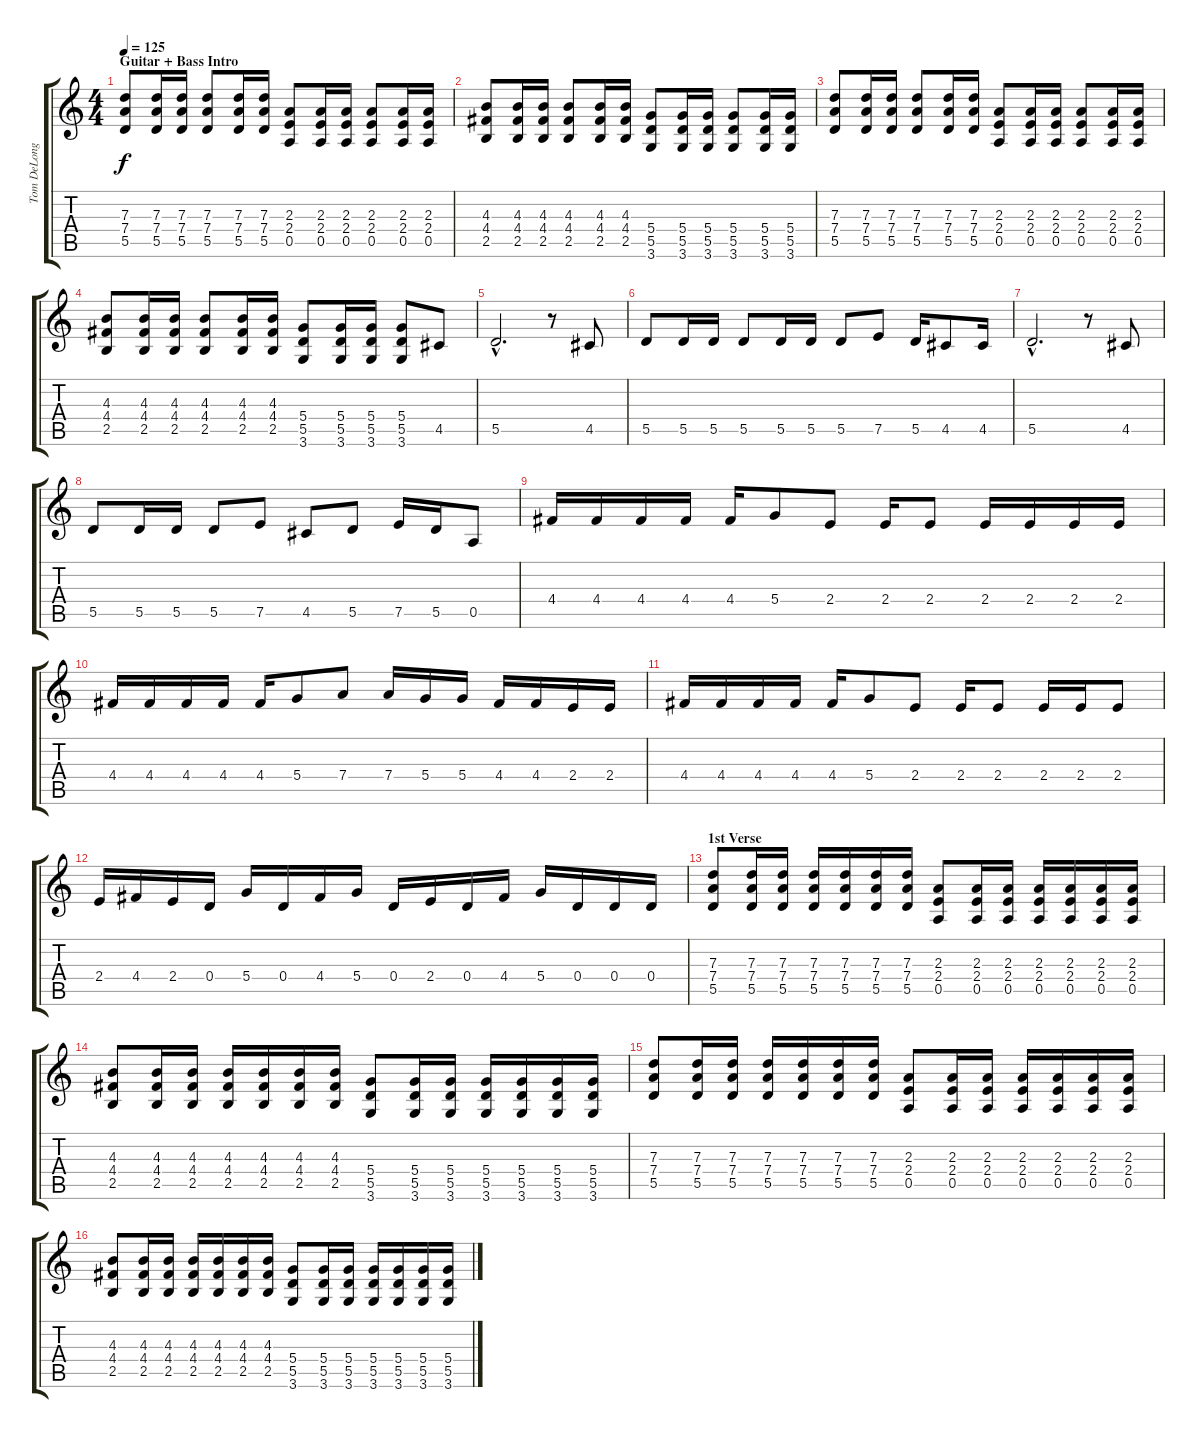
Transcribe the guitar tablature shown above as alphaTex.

\track ("Tom DeLonge (Guitar)" "Tom DeLong") {instrument distortionguitar}
\staff {score tabs}
\tuning (E4 B3 G3 D3 A2 E2) {hide}
\ts (4 4)
\section ("" "Guitar + Bass Intro")
\tempo 125
\clef g2
\ks c
(7.3{t} 7.4{t} 5.5{t}).8{dy f} (7.3 7.4 5.5).16 (7.3 7.4 5.5).16 (7.3 7.4 5.5).8 (7.3 7.4 5.5).16 (7.3 7.4 5.5).16 (2.3 2.4 0.5).8 (2.3 2.4 0.5).16 (2.3 2.4 0.5).16 (2.3 2.4 0.5).8 (2.3 2.4 0.5).16 (2.3 2.4 0.5).16 |
(4.3 4.4 2.5).8 (4.3 4.4 2.5).16 (4.3 4.4 2.5).16 (4.3 4.4 2.5).8 (4.3 4.4 2.5).16 (4.3 4.4 2.5).16 (5.4 5.5 3.6).8 (5.4 5.5 3.6).16 (5.4 5.5 3.6).16 (5.4 5.5 3.6).8 (5.4 5.5 3.6).16 (5.4 5.5 3.6).16 |
(7.3 7.4 5.5).8 (7.3 7.4 5.5).16 (7.3 7.4 5.5).16 (7.3 7.4 5.5).8 (7.3 7.4 5.5).16 (7.3 7.4 5.5).16 (2.3 2.4 0.5).8 (2.3 2.4 0.5).16 (2.3 2.4 0.5).16 (2.3 2.4 0.5).8 (2.3 2.4 0.5).16 (2.3 2.4 0.5).16 |
(4.3 4.4 2.5).8 (4.3 4.4 2.5).16 (4.3 4.4 2.5).16 (4.3 4.4 2.5).8 (4.3 4.4 2.5).16 (4.3 4.4 2.5).16 (5.4 5.5 3.6).8 (5.4 5.5 3.6).16 (5.4 5.5 3.6).16 (5.4 5.5 3.6).8 4.5.8 |
5.5{hac}.2{d} r.8 4.5.8 |
5.5.8 5.5.16 5.5.16 5.5.8 5.5.16 5.5.16 5.5.8 7.5.8 5.5.16 4.5.8 4.5.16 |
5.5{hac}.2{d} r.8 4.5.8 |
5.5.8 5.5.16 5.5.16 5.5.8 7.5.8 4.5.8 5.5.8 7.5.16 5.5.16 0.5.8 |
4.4.16 4.4.16 4.4.16 4.4.16 4.4.16 5.4.8 2.4.8 2.4.16 2.4.8 2.4.16 2.4.16 2.4.16 2.4.16 |
4.4.16 4.4.16 4.4.16 4.4.16 4.4.16 5.4.8 7.4.8 7.4.16 5.4.16 5.4.16 4.4.16 4.4.16 2.4.16 2.4.16 |
4.4.16 4.4.16 4.4.16 4.4.16 4.4.16 5.4.8 2.4.8 2.4.16 2.4.8 2.4.16 2.4.16 2.4.8 |
2.4.16 4.4.16 2.4.16 0.4.16 5.4.16 0.4.16 4.4.16 5.4.16 0.4.16 2.4.16 0.4.16 4.4.16 5.4.16 0.4.16 0.4.16 0.4.16 |
\section ("" "1st Verse")
(7.3 7.4 5.5).8 (7.3 7.4 5.5).16 (7.3 7.4 5.5).16 (7.3 7.4 5.5).16 (7.3 7.4 5.5).16 (7.3 7.4 5.5).16 (7.3 7.4 5.5).16 (2.3 2.4 0.5).8 (2.3 2.4 0.5).16 (2.3 2.4 0.5).16 (2.3 2.4 0.5).16 (2.3 2.4 0.5).16 (2.3 2.4 0.5).16 (2.3 2.4 0.5).16 |
(4.3 4.4 2.5).8 (4.3 4.4 2.5).16 (4.3 4.4 2.5).16 (4.3 4.4 2.5).16 (4.3 4.4 2.5).16 (4.3 4.4 2.5).16 (4.3 4.4 2.5).16 (5.4 5.5 3.6).8 (5.4 5.5 3.6).16 (5.4 5.5 3.6).16 (5.4 5.5 3.6).16 (5.4 5.5 3.6).16 (5.4 5.5 3.6).16 (5.4 5.5 3.6).16 |
(7.3 7.4 5.5).8 (7.3 7.4 5.5).16 (7.3 7.4 5.5).16 (7.3 7.4 5.5).16 (7.3 7.4 5.5).16 (7.3 7.4 5.5).16 (7.3 7.4 5.5).16 (2.3 2.4 0.5).8 (2.3 2.4 0.5).16 (2.3 2.4 0.5).16 (2.3 2.4 0.5).16 (2.3 2.4 0.5).16 (2.3 2.4 0.5).16 (2.3 2.4 0.5).16 |
(4.3 4.4 2.5).8 (4.3 4.4 2.5).16 (4.3 4.4 2.5).16 (4.3 4.4 2.5).16 (4.3 4.4 2.5).16 (4.3 4.4 2.5).16 (4.3 4.4 2.5).16 (5.4 5.5 3.6).8 (5.4 5.5 3.6).16 (5.4 5.5 3.6).16 (5.4 5.5 3.6).16 (5.4 5.5 3.6).16 (5.4 5.5 3.6).16 (5.4 5.5 3.6).16
